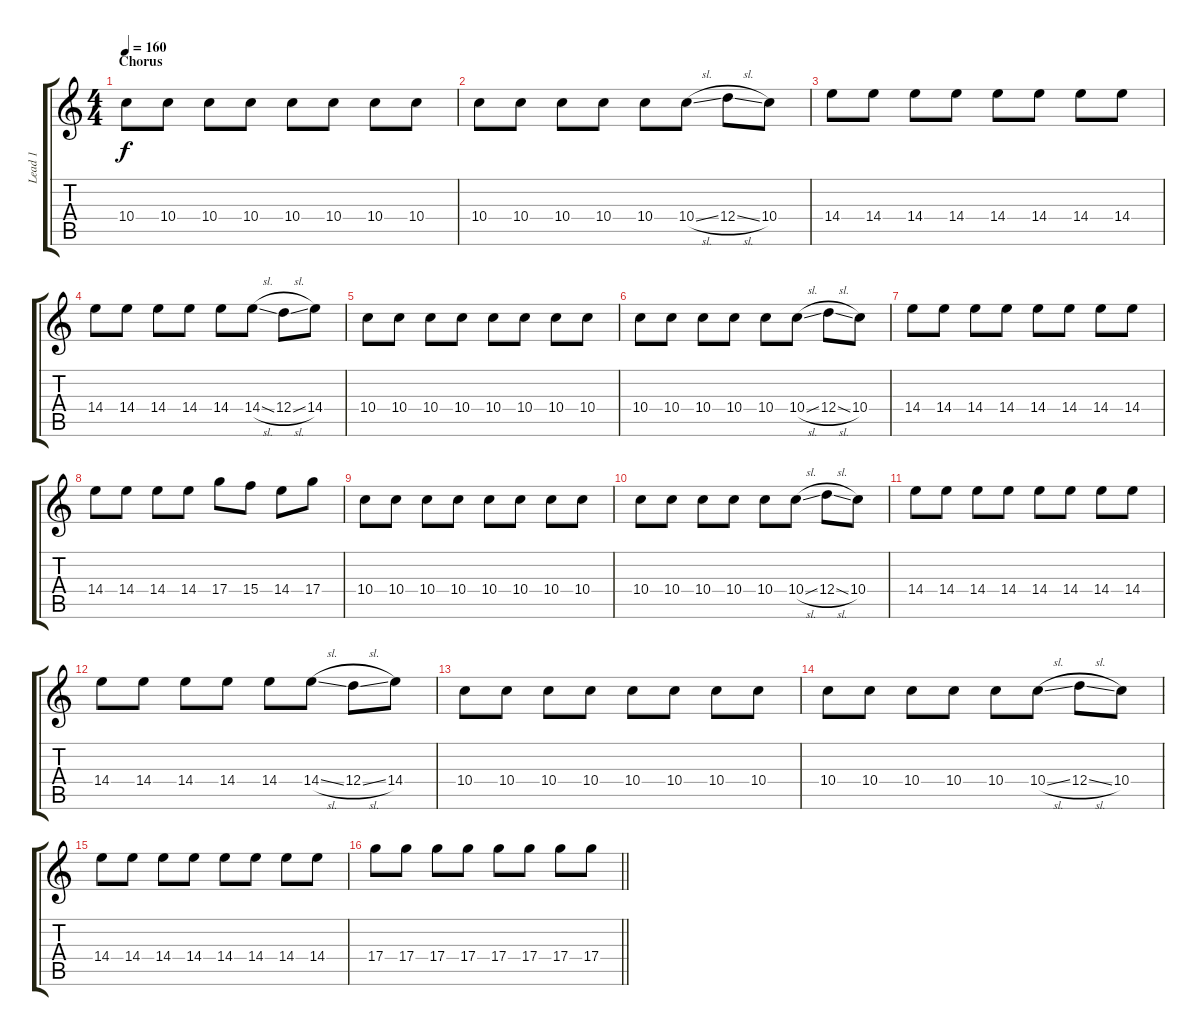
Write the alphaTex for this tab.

\track ("Lead 1" "Lead 1") {instrument overdrivenguitar}
\staff {score tabs}
\tuning (E4 B3 G3 D3 A2 D2) {hide}
\ts (4 4)
\section ("" "Chorus")
\tempo 160
\clef g2
\ks c
10.4.8{dy f} 10.4.8 10.4.8 10.4.8 10.4.8 10.4.8 10.4.8 10.4.8 |
10.4.8 10.4.8 10.4.8 10.4.8 10.4.8 10.4{sl}.8 12.4{sl}.8 10.4.8 |
14.4.8 14.4.8 14.4.8 14.4.8 14.4.8 14.4.8 14.4.8 14.4.8 |
14.4.8 14.4.8 14.4.8 14.4.8 14.4.8 14.4{sl}.8 12.4{sl}.8 14.4.8 |
10.4.8 10.4.8 10.4.8 10.4.8 10.4.8 10.4.8 10.4.8 10.4.8 |
10.4.8 10.4.8 10.4.8 10.4.8 10.4.8 10.4{sl}.8 12.4{sl}.8 10.4.8 |
14.4.8 14.4.8 14.4.8 14.4.8 14.4.8 14.4.8 14.4.8 14.4.8 |
14.4.8 14.4.8 14.4.8 14.4.8 17.4.8 15.4.8 14.4.8 17.4.8 |
10.4.8 10.4.8 10.4.8 10.4.8 10.4.8 10.4.8 10.4.8 10.4.8 |
10.4.8 10.4.8 10.4.8 10.4.8 10.4.8 10.4{sl}.8 12.4{sl}.8 10.4.8 |
14.4.8 14.4.8 14.4.8 14.4.8 14.4.8 14.4.8 14.4.8 14.4.8 |
14.4.8 14.4.8 14.4.8 14.4.8 14.4.8 14.4{sl}.8 12.4{sl}.8 14.4.8 |
10.4.8 10.4.8 10.4.8 10.4.8 10.4.8 10.4.8 10.4.8 10.4.8 |
10.4.8 10.4.8 10.4.8 10.4.8 10.4.8 10.4{sl}.8 12.4{sl}.8 10.4.8 |
14.4.8 14.4.8 14.4.8 14.4.8 14.4.8 14.4.8 14.4.8 14.4.8 |
\barLineRight lightlight
17.4.8 17.4.8 17.4.8 17.4.8 17.4.8 17.4.8 17.4.8 17.4.8
